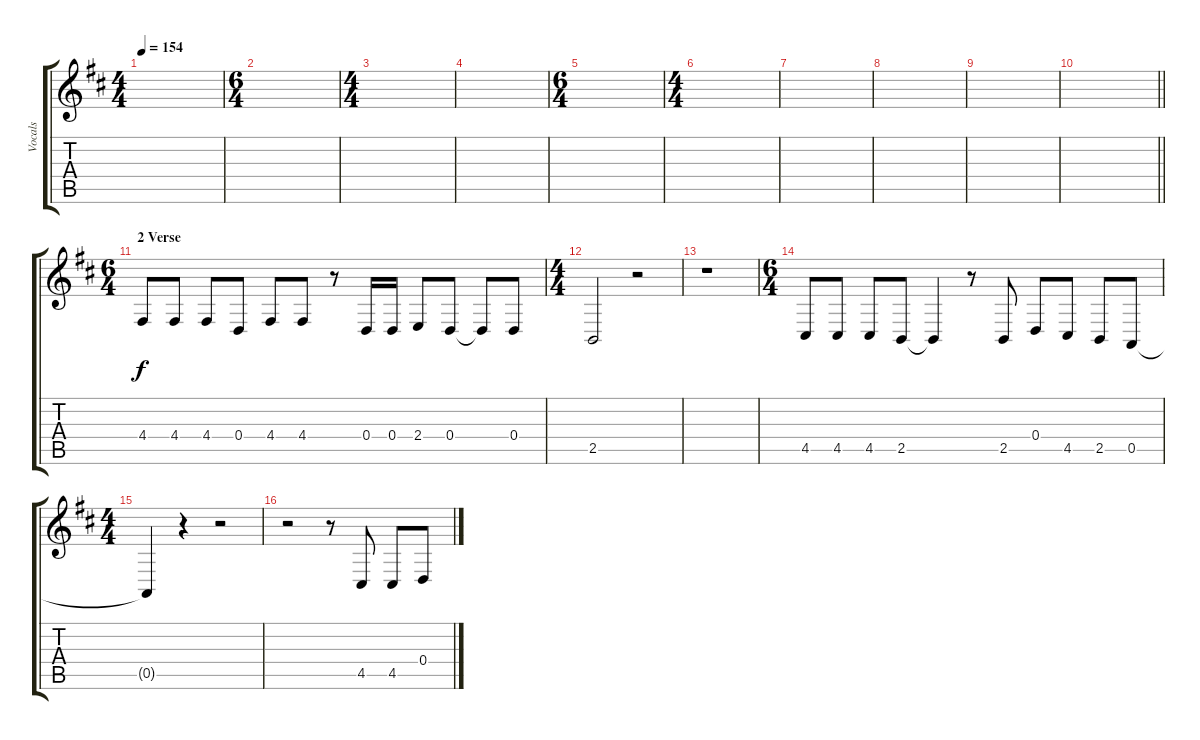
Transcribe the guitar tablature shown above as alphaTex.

\track ("Vocals" "Vocals") {instrument accordion}
\staff {score tabs}
\tuning (E4 B3 G3 D3 A2 E2) {hide}
\ts (4 4)
\tempo 154
\clef g2
\ks d
|
\ts (6 4)
|
\ts (4 4)
|
|
\ts (6 4)
|
\ts (4 4)
|
|
|
|
\barLineRight lightlight
|
\ts (6 4)
\section ("" "2 Verse")
4.4.8 4.4.8 4.4.8 0.4.8 4.4.8 4.4.8 r.8 0.4.16 0.4.16 2.4.8 0.4.8 0.4{t}.8 0.4.8 |
\ts (4 4)
2.5.2 r.2 |
r.1 |
\ts (6 4)
4.5.8 4.5.8 4.5.8 2.5.8 2.5{t}.4 r.8 2.5.8 0.4.8 4.5.8 2.5.8 0.5.8 |
\ts (4 4)
0.5{t}.4 r.4 r.2 |
r.2 r.8 4.5.8 4.5.8 0.4.8
